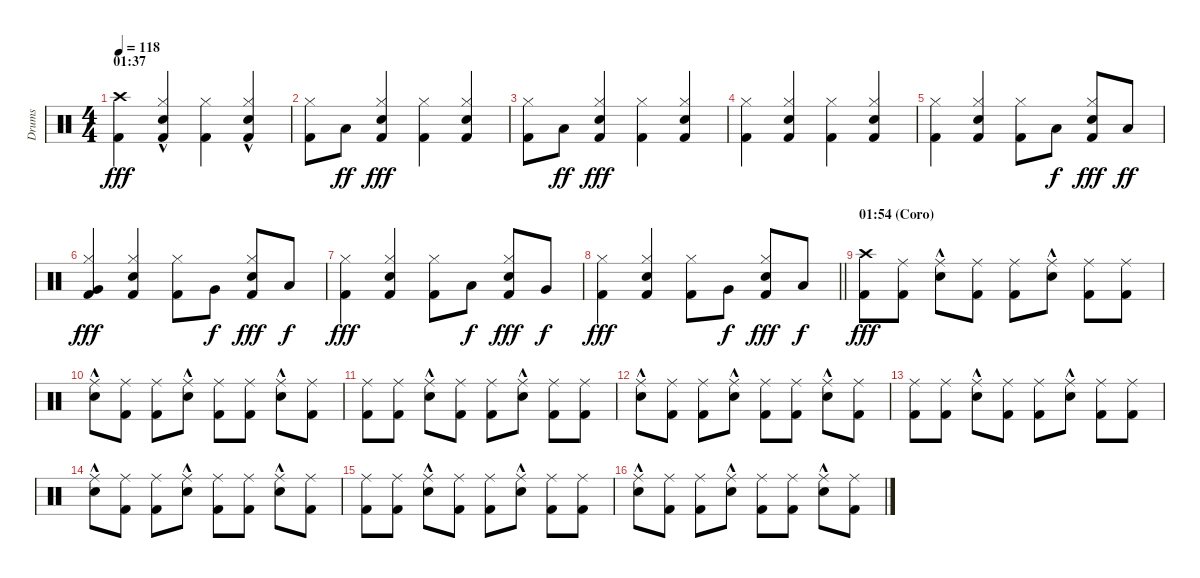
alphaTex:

\track ("Drums" "Drums") {instrument percussion}
\staff {score}
\articulation defaults
\ts (4 4)
\section ("" "01:37")
\tempo 118
\clef neutral
\ks c
("Crash high (hit)" "Kick (hit) 2").4{dy fff} ("Hi-Hat (closed)" "Electric Snare (hit)"{hac} "Kick (hit) 2").4 ("Hi-Hat (closed)" "Kick (hit) 2").4 ("Hi-Hat (closed)" "Electric Snare (hit)"{hac} "Kick (hit) 2").4 |
("Hi-Hat (closed)" "Kick (hit) 2").8 "Low Floor Tom (hit)".8{dy ff} ("Hi-Hat (closed)" "Electric Snare (hit)" "Kick (hit) 2").4{dy fff} ("Hi-Hat (closed)" "Kick (hit) 2").4 ("Hi-Hat (closed)" "Electric Snare (hit)" "Kick (hit) 2").4 |
("Hi-Hat (closed)" "Kick (hit) 2").8 "Low Floor Tom (hit)".8{dy ff} ("Hi-Hat (closed)" "Electric Snare (hit)" "Kick (hit) 2").4{dy fff} ("Hi-Hat (closed)" "Kick (hit) 2").4 ("Hi-Hat (closed)" "Electric Snare (hit)" "Kick (hit) 2").4 |
("Hi-Hat (closed)" "Kick (hit) 2").4 ("Hi-Hat (closed)" "Electric Snare (hit)" "Kick (hit) 2").4 ("Hi-Hat (closed)" "Kick (hit) 2").4 ("Hi-Hat (closed)" "Electric Snare (hit)" "Kick (hit) 2").4 |
("Hi-Hat (closed)" "Kick (hit) 2").4 ("Hi-Hat (closed)" "Electric Snare (hit)" "Kick (hit) 2").4 ("Hi-Hat (closed)" "Kick (hit) 2").8 "Low Floor Tom (hit)".8{dy f} ("Hi-Hat (closed)" "Electric Snare (hit)" "Kick (hit) 2").8{dy fff} "Low Floor Tom (hit)".8{dy ff} |
("Hi-Hat (closed)" "Very Low Tom (hit)" "Kick (hit) 2").4{dy fff} ("Hi-Hat (closed)" "Electric Snare (hit)" "Kick (hit) 2").4 ("Hi-Hat (closed)" "Kick (hit) 2").8 "Very Low Tom (hit)".8{dy f} ("Hi-Hat (closed)" "Electric Snare (hit)" "Kick (hit) 2").8{dy fff} "Low Floor Tom (hit)".8{dy f} |
("Hi-Hat (closed)" "Kick (hit) 2").4{dy fff} ("Hi-Hat (closed)" "Electric Snare (hit)" "Kick (hit) 2").4 ("Hi-Hat (closed)" "Kick (hit) 2").8 "Low Floor Tom (hit)".8{dy f} ("Hi-Hat (closed)" "Electric Snare (hit)" "Kick (hit) 2").8{dy fff} "Very Low Tom (hit)".8{dy f} |
\barLineRight lightlight
("Hi-Hat (closed)" "Kick (hit) 2").4{dy fff} ("Hi-Hat (closed)" "Electric Snare (hit)" "Kick (hit) 2").4 ("Hi-Hat (closed)" "Kick (hit) 2").8 "Very Low Tom (hit)".8{dy f} ("Hi-Hat (closed)" "Electric Snare (hit)" "Kick (hit) 2").8{dy fff} "Low Floor Tom (hit)".8{dy f} |
\section ("" "01:54 (Coro)")
("Crash high (hit)" "Kick (hit) 2").8{dy fff} ("Ride (middle)" "Kick (hit) 2").8 ("Ride (middle)" "Electric Snare (hit)"{hac}).8 ("Ride (middle)" "Kick (hit) 2").8 ("Ride (middle)" "Kick (hit) 2").8 ("Ride (middle)" "Electric Snare (hit)"{hac}).8 ("Ride (middle)" "Kick (hit) 2").8 ("Ride (middle)" "Kick (hit) 2").8 |
("Ride (middle)" "Electric Snare (hit)"{hac}).8 ("Ride (middle)" "Kick (hit) 2").8 ("Ride (middle)" "Kick (hit) 2").8 ("Ride (middle)" "Electric Snare (hit)"{hac}).8 ("Ride (middle)" "Kick (hit) 2").8 ("Ride (middle)" "Kick (hit) 2").8 ("Ride (middle)" "Electric Snare (hit)"{hac}).8 ("Ride (middle)" "Kick (hit) 2").8 |
("Ride (middle)" "Kick (hit) 2").8 ("Ride (middle)" "Kick (hit) 2").8 ("Ride (middle)" "Electric Snare (hit)"{hac}).8 ("Ride (middle)" "Kick (hit) 2").8 ("Ride (middle)" "Kick (hit) 2").8 ("Ride (middle)" "Electric Snare (hit)"{hac}).8 ("Ride (middle)" "Kick (hit) 2").8 ("Ride (middle)" "Kick (hit) 2").8 |
("Ride (middle)" "Electric Snare (hit)"{hac}).8 ("Ride (middle)" "Kick (hit) 2").8 ("Ride (middle)" "Kick (hit) 2").8 ("Ride (middle)" "Electric Snare (hit)"{hac}).8 ("Ride (middle)" "Kick (hit) 2").8 ("Ride (middle)" "Kick (hit) 2").8 ("Ride (middle)" "Electric Snare (hit)"{hac}).8 ("Ride (middle)" "Kick (hit) 2").8 |
("Ride (middle)" "Kick (hit) 2").8 ("Ride (middle)" "Kick (hit) 2").8 ("Ride (middle)" "Electric Snare (hit)"{hac}).8 ("Ride (middle)" "Kick (hit) 2").8 ("Ride (middle)" "Kick (hit) 2").8 ("Ride (middle)" "Electric Snare (hit)"{hac}).8 ("Ride (middle)" "Kick (hit) 2").8 ("Ride (middle)" "Kick (hit) 2").8 |
("Ride (middle)" "Electric Snare (hit)"{hac}).8 ("Ride (middle)" "Kick (hit) 2").8 ("Ride (middle)" "Kick (hit) 2").8 ("Ride (middle)" "Electric Snare (hit)"{hac}).8 ("Ride (middle)" "Kick (hit) 2").8 ("Ride (middle)" "Kick (hit) 2").8 ("Ride (middle)" "Electric Snare (hit)"{hac}).8 ("Ride (middle)" "Kick (hit) 2").8 |
("Ride (middle)" "Kick (hit) 2").8 ("Ride (middle)" "Kick (hit) 2").8 ("Ride (middle)" "Electric Snare (hit)"{hac}).8 ("Ride (middle)" "Kick (hit) 2").8 ("Ride (middle)" "Kick (hit) 2").8 ("Ride (middle)" "Electric Snare (hit)"{hac}).8 ("Ride (middle)" "Kick (hit) 2").8 ("Ride (middle)" "Kick (hit) 2").8 |
("Ride (middle)" "Electric Snare (hit)"{hac}).8 ("Ride (middle)" "Kick (hit) 2").8 ("Ride (middle)" "Kick (hit) 2").8 ("Ride (middle)" "Electric Snare (hit)"{hac}).8 ("Ride (middle)" "Kick (hit) 2").8 ("Ride (middle)" "Kick (hit) 2").8 ("Ride (middle)" "Electric Snare (hit)"{hac}).8 ("Ride (middle)" "Kick (hit) 2").8
